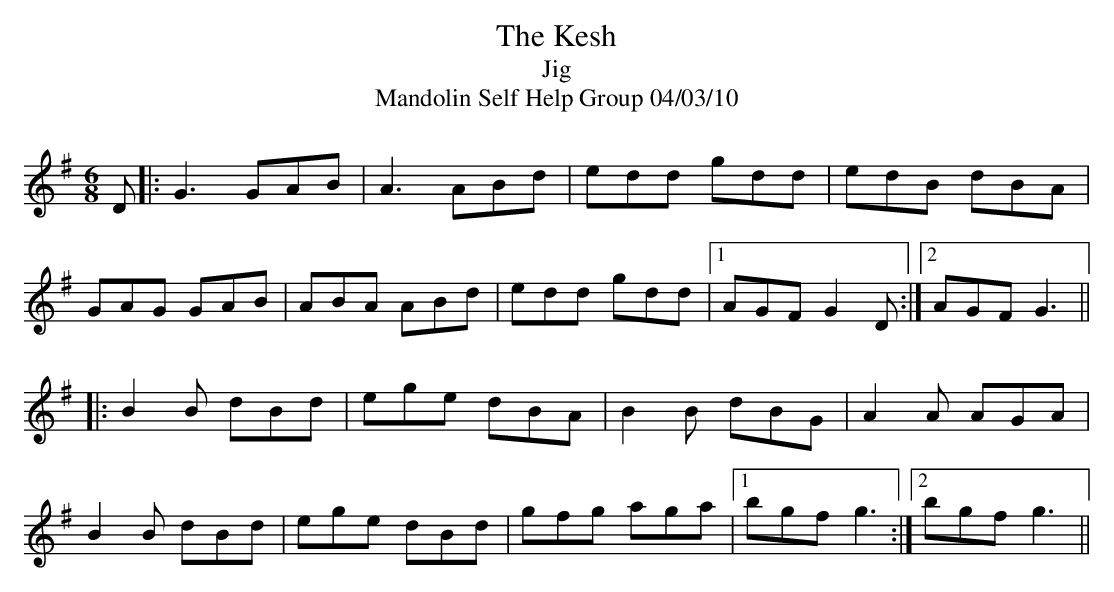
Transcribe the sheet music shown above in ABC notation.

X:1
T:Kesh, The
T:Jig
T:Mandolin Self Help Group 04/03/10
M:6/8
L:1/8
K:Gmaj
D|: G3 GAB | A3 ABd | edd gdd | edB dBA |
GAG GAB | ABA ABd | edd gdd |1 AGF G2 D :|2 AGF G3 ||
|: B2 B dBd | ege dBA | B2 B dBG | A2 A AGA |
B2 B dBd | ege dBd | gfg aga |1 bgf g3 :|2 bgf g3 ||
